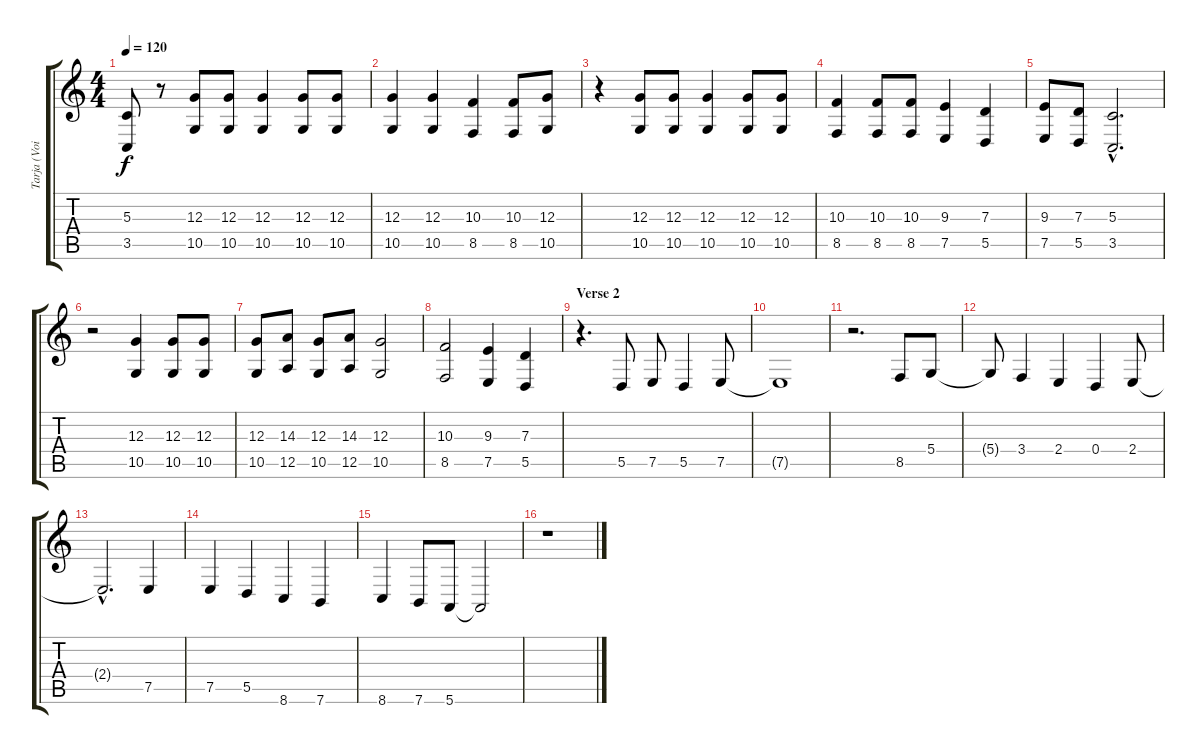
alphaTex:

\track ("Tarja (Voice)" "Tarja (Voi") {instrument cello}
\staff {score tabs}
\tuning (E4 B3 G3 D3 A2 E2) {hide}
\ts (4 4)
\tempo 120
\clef g2
\ks c
(5.3 3.5).8{dy f} r.8 (12.3 10.5).8 (12.3 10.5).8 (12.3 10.5).4 (12.3 10.5).8 (12.3 10.5).8 |
(12.3 10.5).4 (12.3 10.5).4 (10.3 8.5).4 (10.3 8.5).8 (12.3 10.5).8 |
r.4 (12.3 10.5).8 (12.3 10.5).8 (12.3 10.5).4 (12.3 10.5).8 (12.3 10.5).8 |
(10.3 8.5).4 (10.3 8.5).8 (10.3 8.5).8 (9.3 7.5).4 (7.3 5.5).4 |
(9.3 7.5).8 (7.3 5.5).8 (5.3{hac} 3.5{hac}).2{d} |
r.2 (12.3 10.5).4 (12.3 10.5).8 (12.3 10.5).8 |
(12.3 10.5).8 (14.3 12.5).8 (12.3 10.5).8 (14.3 12.5).8 (12.3 10.5).2 |
(10.3 8.5).2 (9.3 7.5).4 (7.3 5.5).4 |
\section ("" "Verse 2")
r.4{d} 5.5.8 7.5.8 5.5.4 7.5.8 |
7.5{t}.1 |
r.2{d} 8.5.8 5.4.8 |
5.4{t}.8 3.4.4 2.4.4 0.4.4 2.4.8 |
2.4{hac t}.2{d} 7.5.4 |
7.5.4 5.5.4 8.6.4 7.6.4 |
8.6.4 7.6.8 5.6.8 5.6{t}.2 |
r.1
